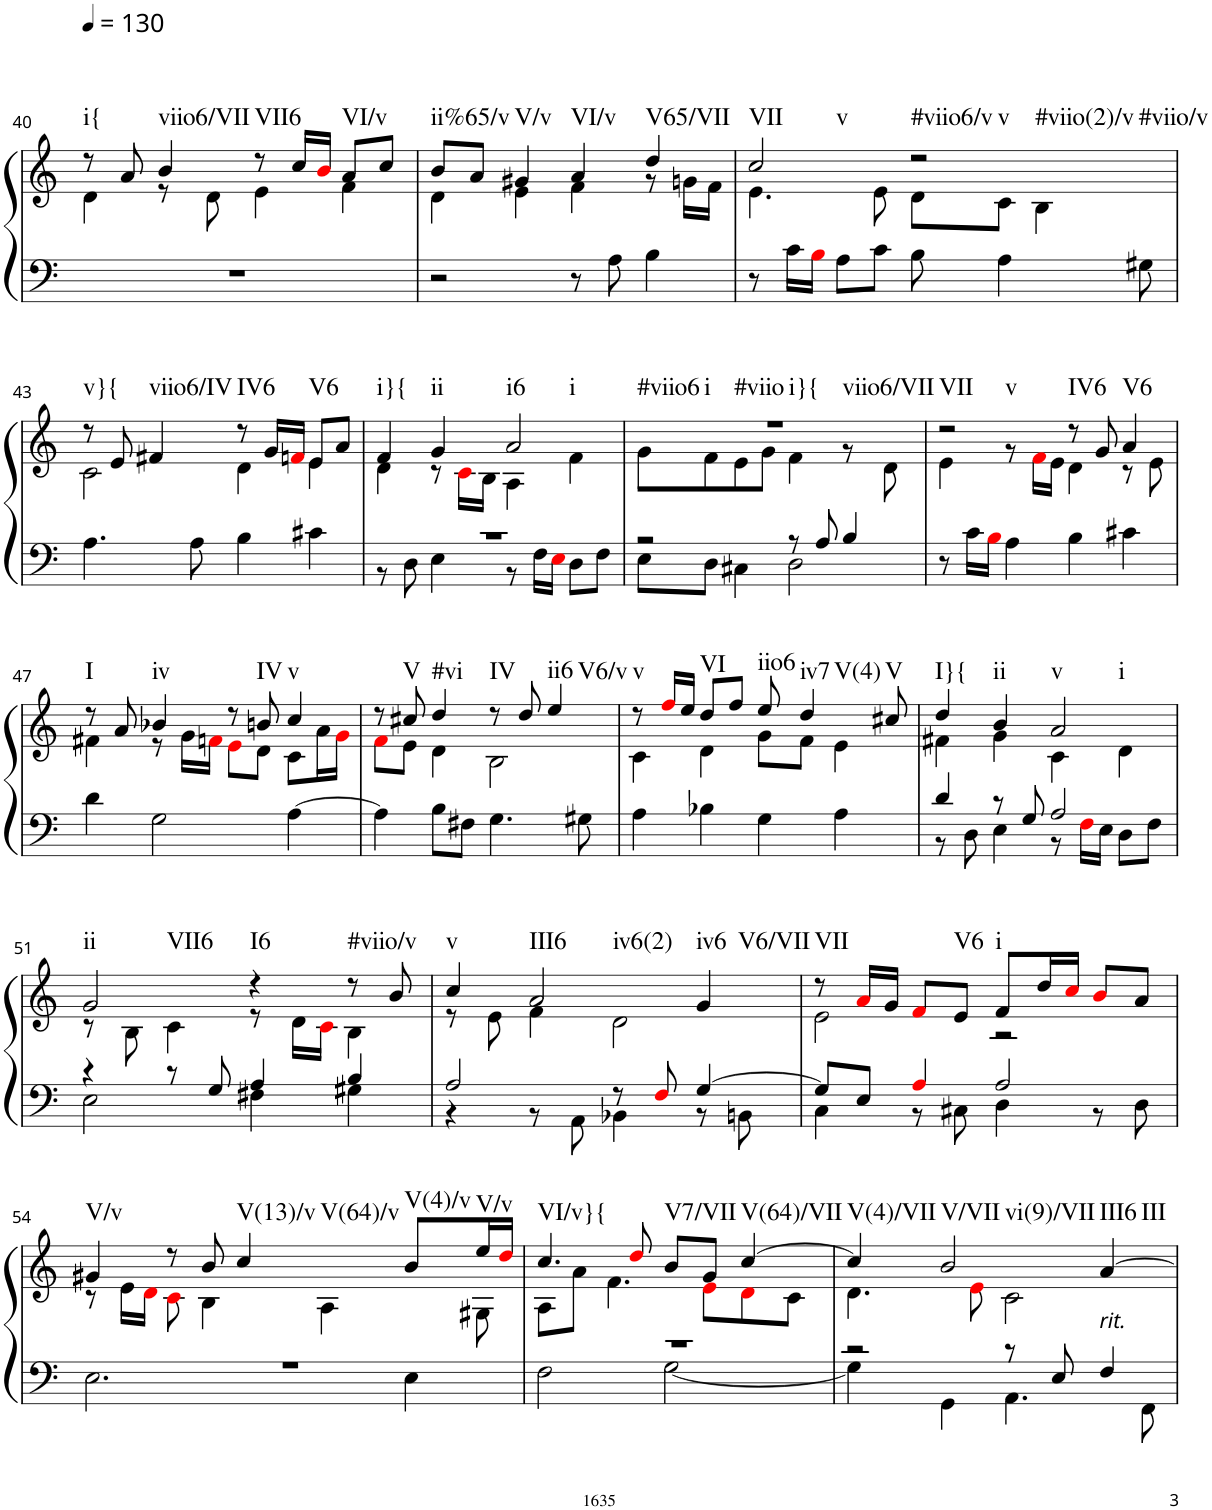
**kern	**kern	**harte
*part1	*part1	*part1
*staff2	*staff1	*
*I"Organ	*	*
!!LO:PB:g=z
*clefF4	*clefG2	*
*k[]	*k[]	*
*M4/4	*M4/4	*
*MM130	*MM130	*
=40	=40	=40
*	*^	*
!	!	!	!LO:H:kt=i{
1r	8r	4d\	N
.	8a/	.	.
!	!	!	!LO:H:kt=viio6/VII
.	4b/	8r	N
.	.	8d\	.
!	!	!	!LO:H:kt=VII6
.	8r	4e\	N
.	16cc/LL	.	.
.	16bi/JJ	.	.
!	!	!	!LO:H:kt=VI/v
.	8a/L	4f\	N
.	8cc/J	.	.
=41	=41	=41	=41
!	!	!	!LO:H:kt=ii%65/v
2r	8b/L	4d\	N
.	8a/J	.	.
!	!	!	!LO:H:kt=V/v
.	4g#X/	4e\	N
!	!	!	!LO:H:kt=VI/v
8r	4a/	4f\	N
8A\	.	.	.
!	!	!	!LO:H:kt=V65/VII
4B\	4dd/	8r	N
.	.	16gn\LL	.
.	.	16f\JJ	.
=42	=42	=42	=42
!	!	!	!LO:H:n=1:kt=VII
!	!	!	!LO:H:n=2:kt=v
8r	2cc/	4.e\	N N
16c\LL	.	.	.
16Bi\JJ	.	.	.
8A\L	.	.	.
8c\J	.	8e\	.
!	!	!	!LO:H:n=1:kt=#viio6/v
!	!	!	!LO:H:n=2:kt=v
!	!	!	!LO:H:n=3:kt=#viio(2)/v
!	!	!	!LO:H:n=4:kt=#viio/v
8B\	2r	8d\L	N N N N
4A\	.	8c\J	.
.	.	4B\	.
8G#X\	.	.	.
!!LO:LB:g=z	!!
=43	=43	=43	=43
!	!	!	!LO:H:kt=v}{
4.A\	8r	2c\	N
.	8e/	.	.
!	!	!	!LO:H:kt=viio6/IV
.	4f#X/	.	N
8A\	.	.	.
!	!	!	!LO:H:kt=IV6
4B\	8r	4d\	N
.	16g/LL	.	.
.	16fni/JJ	.	.
!	!	!	!LO:H:kt=V6
4c#X\	8e/L	4e\	N
.	8a/J	.	.
=44	=44	=44	=44
*^	*	*	*
!	!	!	!	!LO:H:kt=i}{
1r	8r	4f/	4d\	N
.	8D\	.	.	.
!	!	!	!	!LO:H:kt=ii
.	4E\	4g/	8r	N
.	.	.	16ci\LL	.
.	.	.	16B\JJ	.
!	!	!	!	!LO:H:n=1:kt=i6
!	!	!	!	!LO:H:n=2:kt=i
.	8r	2a/	4A\	N N
.	16F\LL	.	.	.
.	16Ei\JJ	.	.	.
.	8D\L	.	4f\	.
.	8F\J	.	.	.
=45	=45	=45	=45	=45
!	!	!	!	!LO:H:n=1:kt=#viio6
!	!	!	!	!LO:H:n=2:kt=i
!	!	!	!	!LO:H:n=3:kt=#viio
!	!	!	!	!LO:H:n=4:kt=i}{
!	!	!	!	!LO:H:n=5:kt=viio6/VII
2r	8E\L	1r	8g\L	N N N N N
.	8D\J	.	8f\	.
.	4C#X\	.	8e\	.
.	.	.	8g\J	.
8r	2D\	.	4f\	.
8A/	.	.	.	.
4B/	.	.	8r	.
.	.	.	8d\	.
*v	*v	*	*	*
=46	=46	=46	=46
!	!	!	!LO:H:n=1:kt=VII
!	!	!	!LO:H:n=2:kt=v
8r	2r	4e\	N N
16c\LL	.	.	.
16Bi\JJ	.	.	.
4A\	.	8r	.
.	.	16fi\LL	.
.	.	16e\JJ	.
!	!	!	!LO:H:kt=IV6
4B\	8r	4d\	N
.	8g/	.	.
!	!	!	!LO:H:kt=V6
4c#X\	4a/	8r	N
.	.	8e\	.
!!LO:LB:g=z	!!
=47	=47	=47	=47
!	!	!	!LO:H:kt=I
4d\	8r	4f#X\	N
.	8a/	.	.
!	!	!	!LO:H:kt=iv
2G\	4b-X/	8r	N
.	.	16g\LL	.
.	.	16fni\JJ	.
.	8r	8ei\L	.
!	!	!	!LO:H:kt=IV
.	8bn/	8d\J	N
!	!	!	!LO:H:kt=v
[4A\	4cc/	8c\L	N
.	.	16a\L	.
.	.	16gi\JJ	.
=48	=48	=48	=48
4A\]	8r	8fi\L	.
!	!	!	!LO:H:kt=V
.	8cc#X/	8e\J	N
!	!	!	!LO:H:kt=#vi
8B\L	4dd/	4d\	N
8F#X\J	.	.	.
!	!	!	!LO:H:kt=IV
4.G\	8r	2B\	N
.	8dd/	.	.
!	!	!	!LO:H:n=1:kt=ii6
!	!	!	!LO:H:n=2:kt=V6/v
.	4ee/	.	N N
8G#X\	.	.	.
=49	=49	=49	=49
!	!	!	!LO:H:kt=v
4A\	8r	4c\	N
.	16ffi/LL	.	.
.	16ee/JJ	.	.
!	!	!	!LO:H:kt=VI
4B-X\	8dd/L	4d\	N
.	8ff/J	.	.
!	!	!	!LO:H:kt=iio6
4G\	8ee/	8g\L	N
!	!	!	!LO:H:n=1:kt=iv7
!	!	!	!LO:H:n=2:kt=V(4)
.	4dd/	8f\J	N N
4A\	.	4e\	.
!	!	!	!LO:H:kt=V
.	8cc#X/	.	N
=50	=50	=50	=50
*^	*	*	*
!	!	!	!	!LO:H:kt=I}{
4d/	8r	4dd/	4f#X\	N
.	8D\	.	.	.
!	!	!	!	!LO:H:kt=ii
8r	4E\	4b/	4g\	N
8G/	.	.	.	.
!	!	!	!	!LO:H:n=1:kt=v
!	!	!	!	!LO:H:n=2:kt=i
2A/	8r	2a/	4c\	N N
.	16Fi\LL	.	.	.
.	16E\JJ	.	.	.
.	8D\L	.	4d\	.
.	8F\J	.	.	.
!!LO:LB:g=z	!!
=51	=51	=51	=51	=51
!	!	!	!	!LO:H:n=1:kt=ii
!	!	!	!	!LO:H:n=2:kt=VII6
4r	2E\	2g/	8r	N N
.	.	.	8B\	.
8r	.	.	4c\	.
8G/	.	.	.	.
!	!	!	!	!LO:H:kt=I6
4A/	4F#X\	4r	8r	N
.	.	.	16d\LL	.
.	.	.	16ci\JJ	.
!	!	!	!	!LO:H:kt=#viio/v
4B/	4G#X\	8r	4B\	N
.	.	8b/	.	.
=52	=52	=52	=52	=52
!	!	!	!	!LO:H:kt=v
2A/	4r	4cc/	8r	N
.	.	.	8e\	.
!	!	!	!	!LO:H:n=1:kt=III6
!	!	!	!	!LO:H:n=2:kt=iv6(2)
.	8r	2a/	4f\	N N
.	8AA\	.	.	.
8r	4BB-X\	.	2d\	.
8Fi/	.	.	.	.
!	!	!	!	!LO:H:n=1:kt=iv6
!	!	!	!	!LO:H:n=2:kt=V6/VII
[4G/	8r	4g/	.	N N
.	8BBn\	.	.	.
=53	=53	=53	=53	=53
!	!	!	!	!LO:H:kt=VII
8G/L]	4C\	8r	2e\	N
8E/J	.	16ai/LL	.	.
.	.	16g/JJ	.	.
4Ai/	8r	8fi/L	.	.
!	!	!	!	!LO:H:kt=V6
.	8C#X\	8e/J	.	N
!	!	!	!	!LO:H:kt=i
2A/	4D\	8f/L	2r	N
.	.	16dd/L	.	.
.	.	16cci/JJ	.	.
.	8r	8bi/L	.	.
.	8D\	8a/J	.	.
!!LO:LB:g=z	!!
=54	=54	=54	=54	=54
!	!	!	!	!LO:H:kt=V/v
1r	2.E\	4g#X/	8r	N
.	.	.	16e\LL	.
.	.	.	16di\JJ	.
.	.	8r	8ci\	.
.	.	8b/	4B\	.
!	!	!	!	!LO:H:n=1:kt=V(13)/v
!	!	!	!	!LO:H:n=2:kt=V(64)/v
.	.	4cc/	.	N N
.	.	.	4A\	.
!	!	!	!	!LO:H:kt=V(4)/v
.	4E\	8b/L	.	N
!	!	!	!	!LO:H:kt=V/v
.	.	16ee/L	8G#X\	N
.	.	16ddi/JJ	.	.
=55	=55	=55	=55	=55
!	!	!	!	!LO:H:kt=VI/v}{
1r	2F\	4.cc/	8A\L	N
.	.	.	8a\J	.
.	.	.	4.f\	.
.	.	8ddi/	.	.
!	!	!	!	!LO:H:kt=V7/VII
.	[2G\	8b/L	.	N
.	.	8g/J	8ei\L	.
!	!	!	!	!LO:H:kt=V(64)/VII
.	.	[4cc/	8di\	N
.	.	.	8c\J	.
=56	=56	=56	=56	=56
!	!	!	!	!LO:H:kt=V(4)/VII
2r	4G\]	4cc/]	4.d\	N
!	!	!	!	!LO:H:n=1:kt=V/VII
!	!	!	!	!LO:H:n=2:kt=vi(9)/VII
.	4GG\	2b/	.	N N
.	.	.	8ei\	.
8r	4.AA\	.	2c\	.
8E/	.	.	.	.
!	!	!LO:TX:b:i:t=rit.	!	!LO:H:n=1:kt=III6
!	!	!	!	!LO:H:n=2:kt=III
4F/	.	[4a/	.	N N
.	8FF\	.	.	.
*v	*v	*	*	*
*	*v	*v	*
=	=	=
*-	*-	*-
